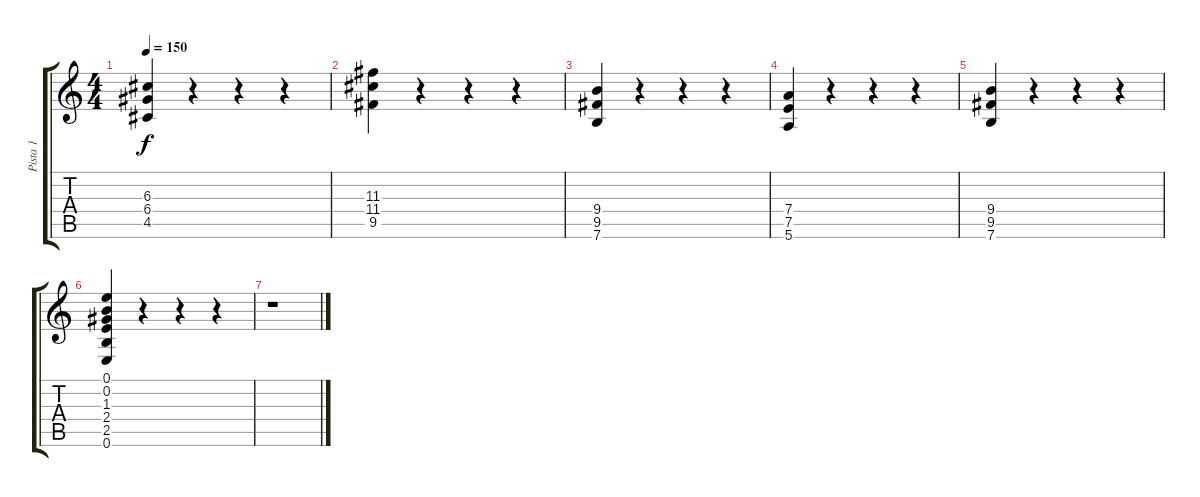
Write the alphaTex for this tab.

\track ("Pista 1" "Pista 1") {instrument overdrivenguitar}
\staff {score tabs}
\tuning (E4 B3 G3 D3 A2 E2) {hide}
\ts (4 4)
\tempo 150
\clef g2
\ks c
(6.3 6.4 4.5).4{dy f} r.4 r.4 r.4 |
(11.3 11.4 9.5).4 r.4 r.4 r.4 |
(9.4 9.5 7.6).4 r.4 r.4 r.4 |
(7.4 7.5 5.6).4 r.4 r.4 r.4 |
(9.4 9.5 7.6).4 r.4 r.4 r.4 |
(0.1 0.2 1.3 2.4 2.5 0.6).4 r.4 r.4 r.4 |
r.1
